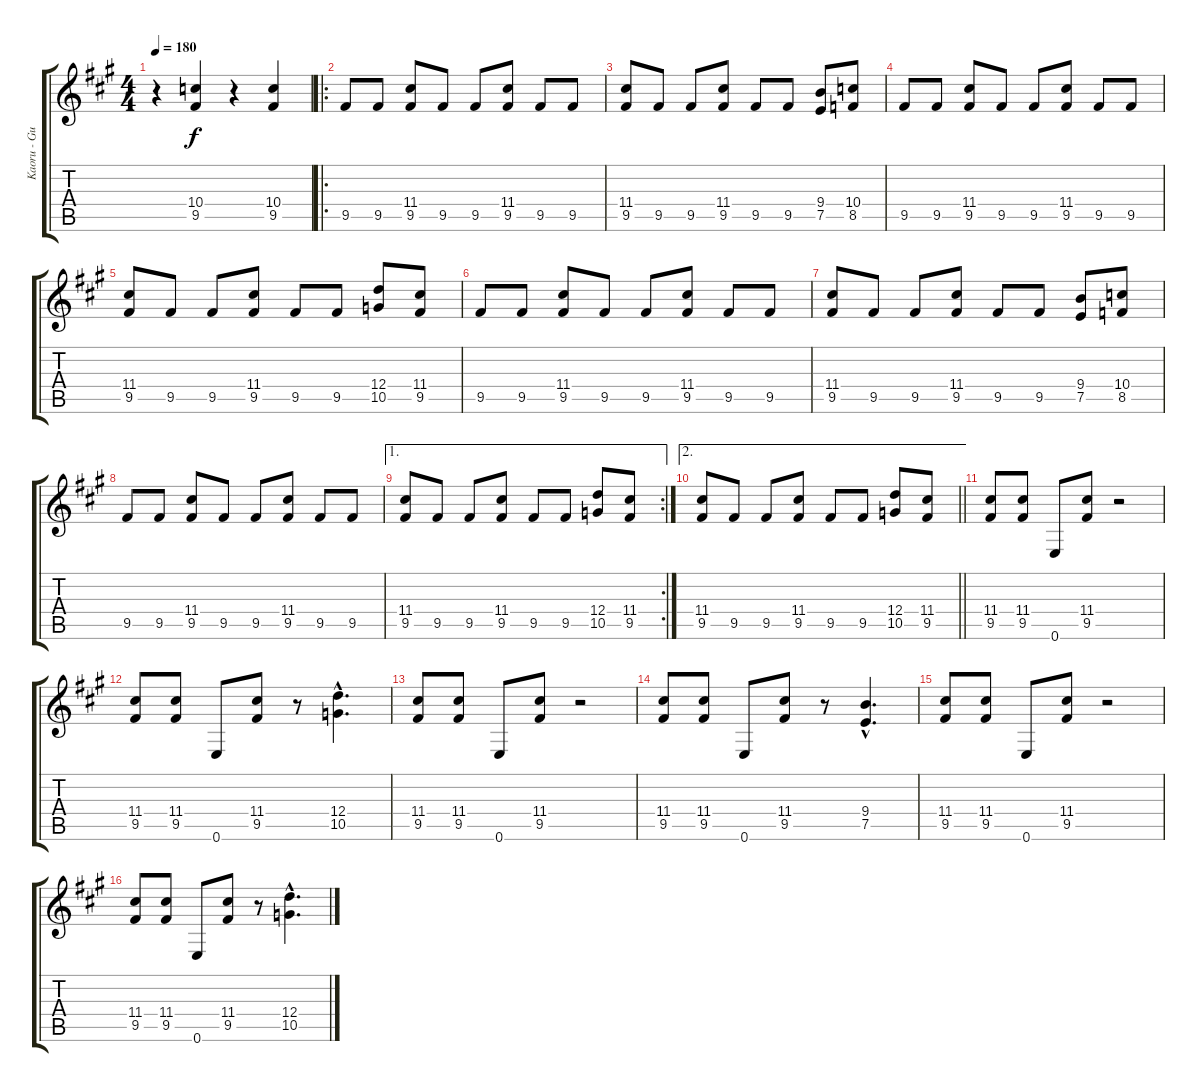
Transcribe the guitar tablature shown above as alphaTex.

\track ("Kaoru - Guitar 1" "Kaoru - Gu") {instrument distortionguitar}
\staff {score tabs}
\tuning (E4 B3 G3 D3 A2 E2) {hide}
\ts (4 4)
\tempo 180
\clef g2
\ks a
r.4{dy f} (10.4 9.5).4 r.4 (10.4 9.5).4 |
\ro
9.5.8 9.5.8 (11.4 9.5).8 9.5.8 9.5.8 (11.4 9.5).8 9.5.8 9.5.8 |
(11.4 9.5).8 9.5.8 9.5.8 (11.4 9.5).8 9.5.8 9.5.8 (9.4 7.5).8 (10.4 8.5).8 |
9.5.8 9.5.8 (11.4 9.5).8 9.5.8 9.5.8 (11.4 9.5).8 9.5.8 9.5.8 |
(11.4 9.5).8 9.5.8 9.5.8 (11.4 9.5).8 9.5.8 9.5.8 (12.4 10.5).8 (11.4 9.5).8 |
9.5.8 9.5.8 (11.4 9.5).8 9.5.8 9.5.8 (11.4 9.5).8 9.5.8 9.5.8 |
(11.4 9.5).8 9.5.8 9.5.8 (11.4 9.5).8 9.5.8 9.5.8 (9.4 7.5).8 (10.4 8.5).8 |
9.5.8 9.5.8 (11.4 9.5).8 9.5.8 9.5.8 (11.4 9.5).8 9.5.8 9.5.8 |
\ae 1
\rc 2
(11.4 9.5).8 9.5.8 9.5.8 (11.4 9.5).8 9.5.8 9.5.8 (12.4 10.5).8 (11.4 9.5).8 |
\ae 2
\barLineRight lightlight
(11.4 9.5).8 9.5.8 9.5.8 (11.4 9.5).8 9.5.8 9.5.8 (12.4 10.5).8 (11.4 9.5).8 |
(11.4 9.5).8 (11.4 9.5).8 0.6.8 (11.4 9.5).8 r.2 |
(11.4 9.5).8 (11.4 9.5).8 0.6.8 (11.4 9.5).8 r.8 (12.4{hac} 10.5{hac}).4{d} |
(11.4 9.5).8 (11.4 9.5).8 0.6.8 (11.4 9.5).8 r.2 |
(11.4 9.5).8 (11.4 9.5).8 0.6.8 (11.4 9.5).8 r.8 (9.4{hac} 7.5{hac}).4{d} |
(11.4 9.5).8 (11.4 9.5).8 0.6.8 (11.4 9.5).8 r.2 |
(11.4 9.5).8 (11.4 9.5).8 0.6.8 (11.4 9.5).8 r.8 (12.4{hac} 10.5{hac}).4{d}
